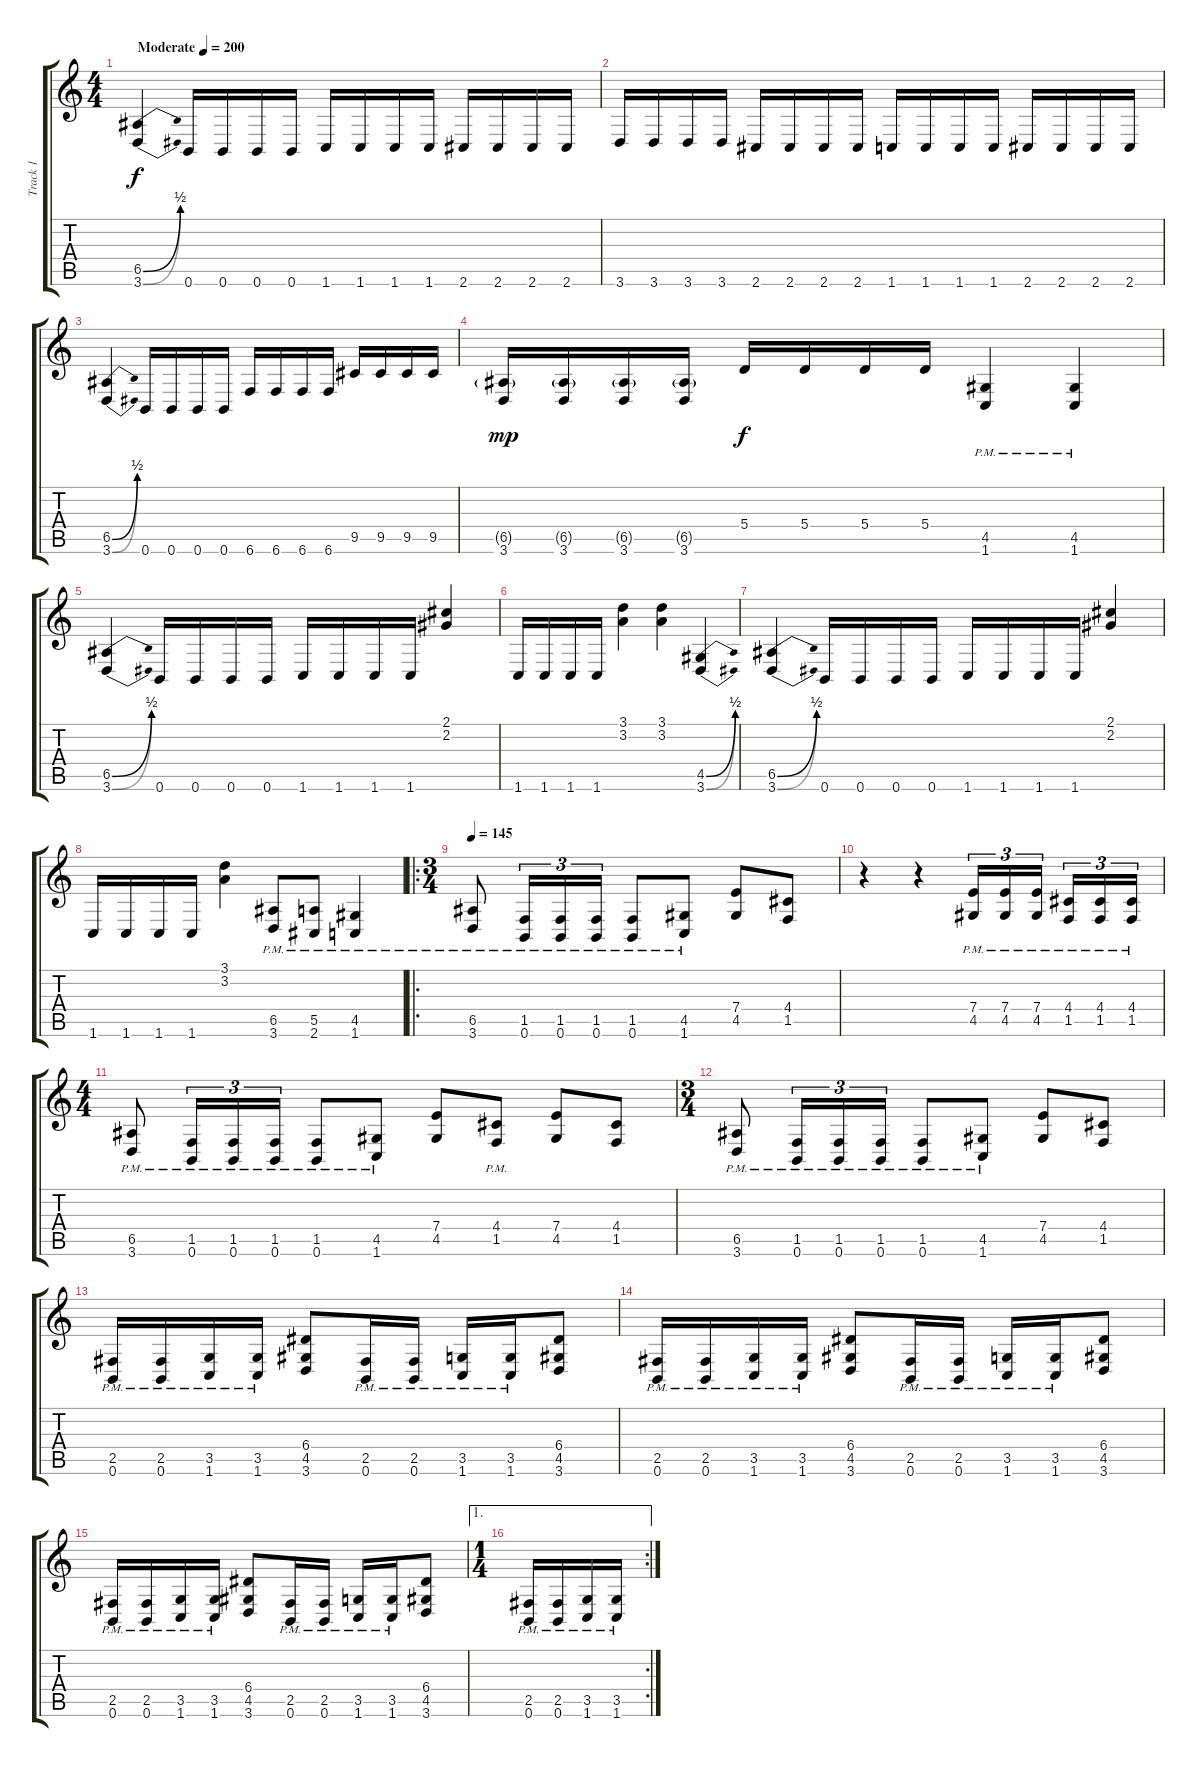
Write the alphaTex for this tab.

\track ("Track 1" "Track 1") {instrument distortionguitar}
\staff {score tabs}
\tuning (B3 Gb3 D3 A2 E2 B1) {hide}
\ts (4 4)
\tempo (200 "Moderate")
\clef g2
\ks c
(6.5{be (bend 0 0 60 2)} 3.6{be (bend 0 0 60 2)}).4{dy f instrument distortionguitar} 0.6.16 0.6.16 0.6.16 0.6.16 1.6.16 1.6.16 1.6.16 1.6.16 2.6.16 2.6.16 2.6.16 2.6.16 |
3.6.16 3.6.16 3.6.16 3.6.16 2.6.16 2.6.16 2.6.16 2.6.16 1.6.16 1.6.16 1.6.16 1.6.16 2.6.16 2.6.16 2.6.16 2.6.16 |
(6.5{be (bend 0 0 60 2)} 3.6{be (bend 0 0 60 2)}).4 0.6.16 0.6.16 0.6.16 0.6.16 6.6.16 6.6.16 6.6.16 6.6.16 9.5.16 9.5.16 9.5.16 9.5.16 |
(6.5{g} 3.6).16{dy mp} (6.5{g} 3.6).16 (6.5{g} 3.6).16 (6.5{g} 3.6).16 5.4.16{dy f} 5.4.16 5.4.16 5.4.16 (4.5{pm} 1.6{pm}).4 (4.5{pm} 1.6{pm}).4 |
(6.5{be (bend 0 0 60 2)} 3.6{be (bend 0 0 60 2)}).4 0.6.16 0.6.16 0.6.16 0.6.16 1.6.16 1.6.16 1.6.16 1.6.16 (2.1 2.2).4 |
1.6.16 1.6.16 1.6.16 1.6.16 (3.1 3.2).4 (3.1 3.2).4 (4.5{be (bend 0 0 60 2)} 3.6{be (bend 0 0 60 2)}).4 |
(6.5{be (bend 0 0 60 2)} 3.6{be (bend 0 0 60 2)}).4 0.6.16 0.6.16 0.6.16 0.6.16 1.6.16 1.6.16 1.6.16 1.6.16 (2.1 2.2).4 |
1.6.16 1.6.16 1.6.16 1.6.16 (3.1 3.2).4 (6.5{pm} 3.6{pm}).8 (5.5{pm} 2.6{pm}).8 (4.5{pm} 1.6{pm}).4 |
\ro
\ts (3 4)
\tempo 145
(6.5{pm} 3.6{pm}).8 (1.5{pm} 0.6{pm}).16{tu (3 2)} (1.5{pm} 0.6{pm}).16{tu (3 2)} (1.5{pm} 0.6{pm}).16{tu (3 2)} (1.5{pm} 0.6{pm}).8 (4.5{pm} 1.6{pm}).8 (7.4 4.5).8 (4.4 1.5).8 |
r.4 r.4 (7.4{pm} 4.5{pm}).16{tu (3 2)} (7.4{pm} 4.5{pm}).16{tu (3 2)} (7.4{pm} 4.5{pm}).16{tu (3 2) beam splitsecondary} (4.4{pm} 1.5{pm}).16{tu (3 2)} (4.4{pm} 1.5{pm}).16{tu (3 2)} (4.4{pm} 1.5{pm}).16{tu (3 2)} |
\ts (4 4)
(6.5{pm} 3.6{pm}).8 (1.5{pm} 0.6{pm}).16{tu (3 2)} (1.5{pm} 0.6{pm}).16{tu (3 2)} (1.5{pm} 0.6{pm}).16{tu (3 2)} (1.5{pm} 0.6{pm}).8 (4.5{pm} 1.6{pm}).8 (7.4 4.5).8 (4.4 1.5{pm}).8 (7.4 4.5).8 (4.4 1.5).8 |
\ts (3 4)
(6.5{pm} 3.6{pm}).8 (1.5{pm} 0.6{pm}).16{tu (3 2)} (1.5{pm} 0.6{pm}).16{tu (3 2)} (1.5{pm} 0.6{pm}).16{tu (3 2)} (1.5{pm} 0.6{pm}).8 (4.5{pm} 1.6{pm}).8 (7.4 4.5).8 (4.4 1.5).8 |
(2.5{pm} 0.6{pm}).16 (2.5{pm} 0.6{pm}).16 (3.5{pm} 1.6{pm}).16 (3.5{pm} 1.6{pm}).16 (6.4 4.5 3.6).8 (2.5{pm} 0.6{pm}).16 (2.5{pm} 0.6{pm}).16 (3.5{pm} 1.6{pm}).16 (3.5{pm} 1.6{pm}).16 (6.4 4.5 3.6).8 |
(2.5{pm} 0.6{pm}).16 (2.5{pm} 0.6{pm}).16 (3.5{pm} 1.6{pm}).16 (3.5{pm} 1.6{pm}).16 (6.4 4.5 3.6).8 (2.5{pm} 0.6{pm}).16 (2.5{pm} 0.6{pm}).16 (3.5{pm} 1.6{pm}).16 (3.5{pm} 1.6{pm}).16 (6.4 4.5 3.6).8 |
(2.5{pm} 0.6{pm}).16 (2.5{pm} 0.6{pm}).16 (3.5{pm} 1.6{pm}).16 (3.5{pm} 1.6{pm}).16 (6.4 4.5 3.6).8 (2.5{pm} 0.6{pm}).16 (2.5{pm} 0.6{pm}).16 (3.5{pm} 1.6{pm}).16 (3.5{pm} 1.6{pm}).16 (6.4 4.5 3.6).8 |
\ae 1
\rc 2
\ts (1 4)
(2.5{pm} 0.6{pm}).16 (2.5{pm} 0.6{pm}).16 (3.5{pm} 1.6{pm}).16 (3.5{pm} 1.6{pm}).16
